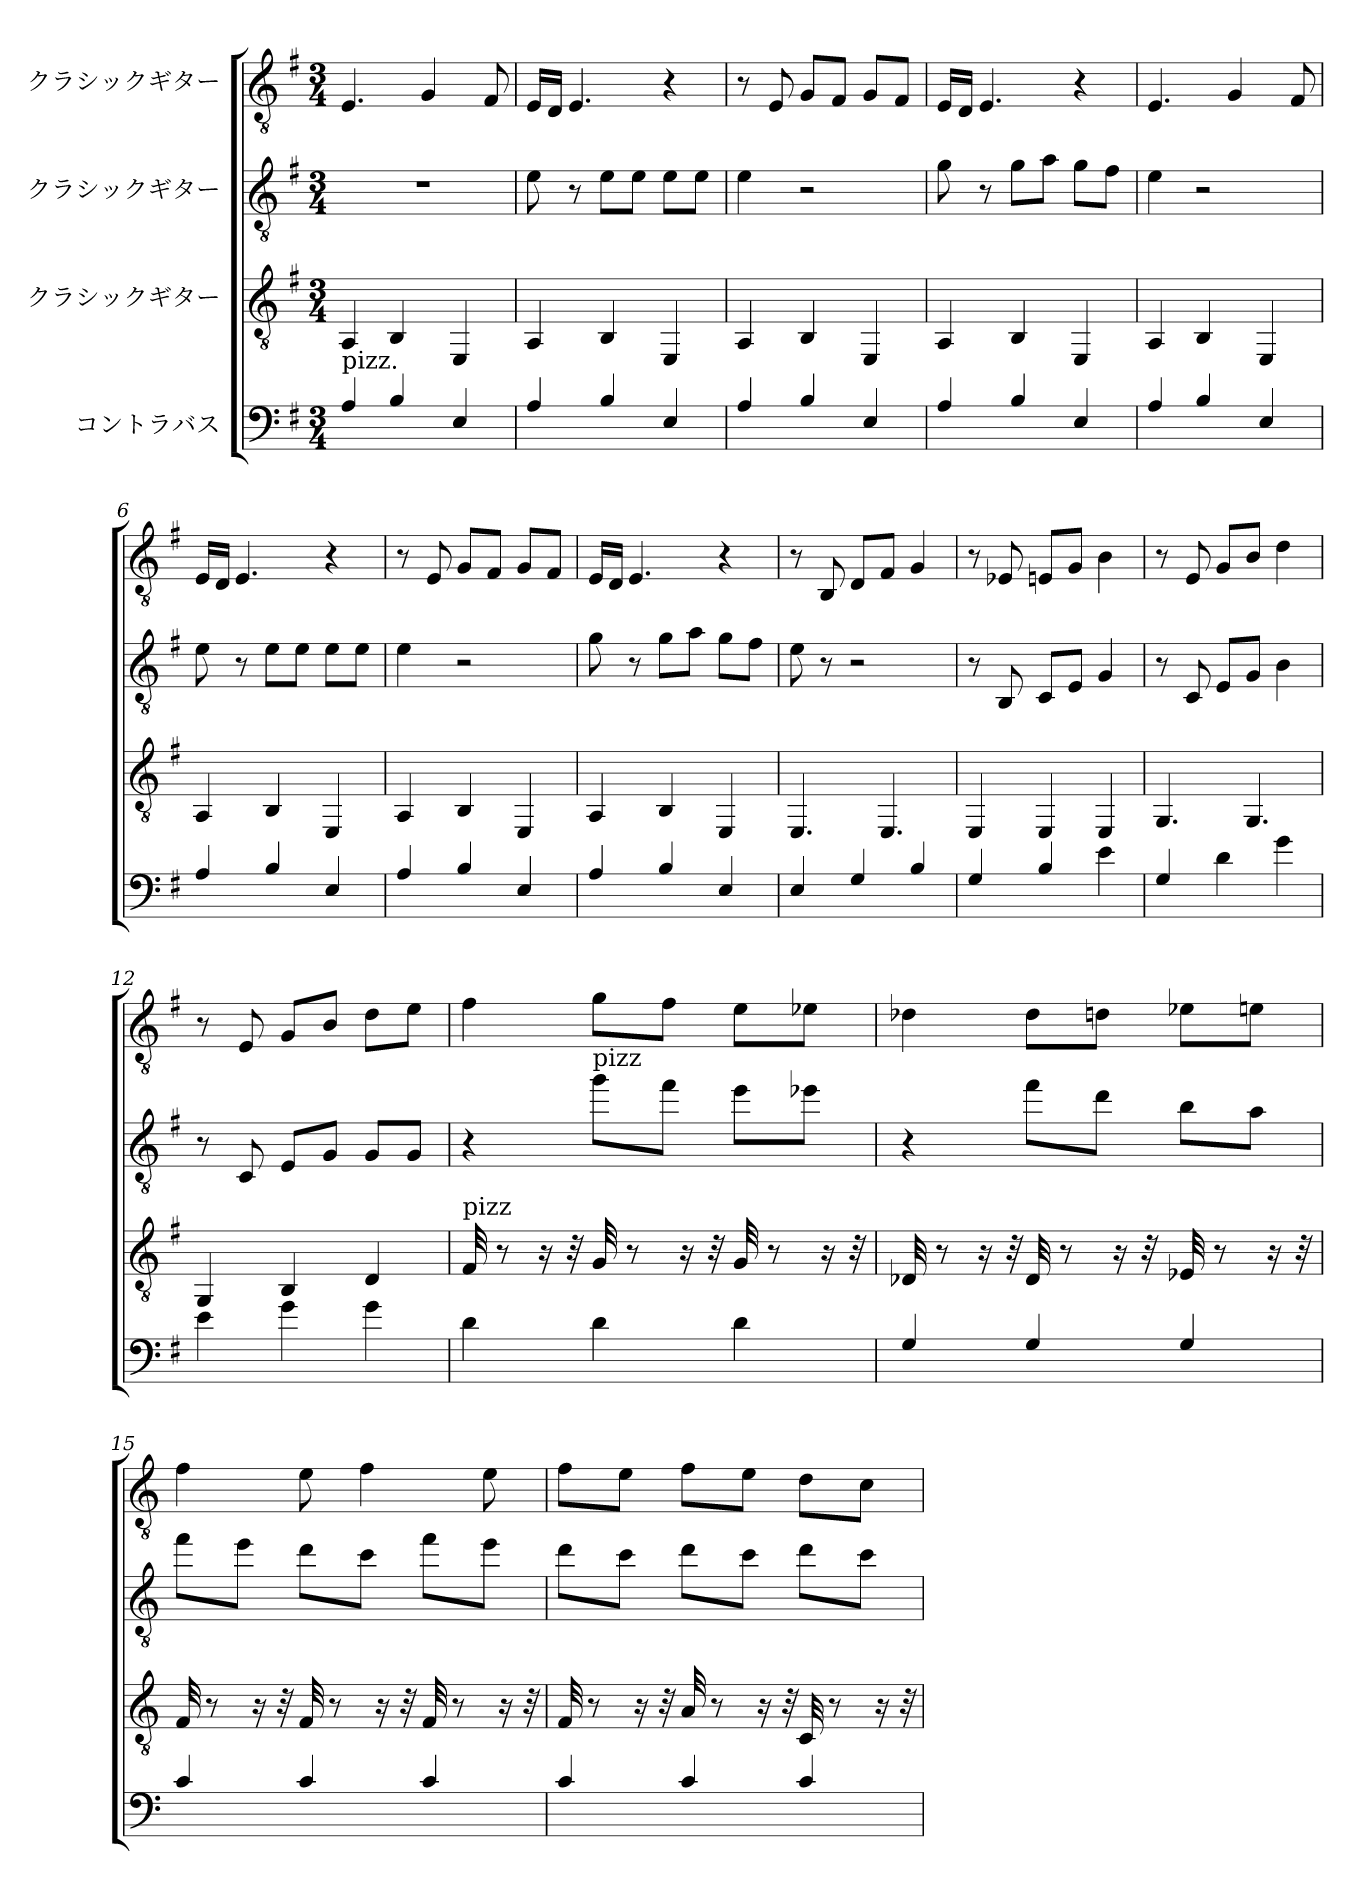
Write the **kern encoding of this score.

**kern	**kern	**kern	**kern
*part4	*part3	*part2	*part1
*staff4	*staff3	*staff2	*staff1
*I"コントラバス	*I"クラシックギター	*I"クラシックギター	*I"クラシックギター
*clefF4	*clefGv2	*clefGv2	*clefGv2
*ITrd7c12	*	*	*
*k[f#]	*k[f#]	*k[f#]	*k[f#]
*M3/4	*M3/4	*M3/4	*M3/4
*MM130	*MM130	*MM130	*MM130
=1	=1	=1	=1
!LO:TX:a:t=pizz.	!	!	!
4AA/	4AA/	2.r	4.E/
4BB/	4BB/	.	.
.	.	.	4G/
4EE/	4EE/	.	.
.	.	.	8F#/
=2	=2	=2	=2
4AA/	4AA/	8e\	16E/LL
.	.	.	16D/JJ
.	.	8r	4.E/
4BB/	4BB/	8e\L	.
.	.	8e\J	.
4EE/	4EE/	8e\L	4r
.	.	8e\J	.
=3	=3	=3	=3
4AA/	4AA/	4e\	8r
.	.	.	8E/
4BB/	4BB/	2r	8G/L
.	.	.	8F#/J
4EE/	4EE/	.	8G/L
.	.	.	8F#/J
=4	=4	=4	=4
4AA/	4AA/	8g\	16E/LL
.	.	.	16D/JJ
.	.	8r	4.E/
4BB/	4BB/	8g\L	.
.	.	8a\J	.
4EE/	4EE/	8g\L	4r
.	.	8f#\J	.
=5	=5	=5	=5
4AA/	4AA/	4e\	4.E/
4BB/	4BB/	2r	.
.	.	.	4G/
4EE/	4EE/	.	.
.	.	.	8F#/
!!LO:LB:g=z
=6	=6	=6	=6
4AA/	4AA/	8e\	16E/LL
.	.	.	16D/JJ
.	.	8r	4.E/
4BB/	4BB/	8e\L	.
.	.	8e\J	.
4EE/	4EE/	8e\L	4r
.	.	8e\J	.
=7	=7	=7	=7
4AA/	4AA/	4e\	8r
.	.	.	8E/
4BB/	4BB/	2r	8G/L
.	.	.	8F#/J
4EE/	4EE/	.	8G/L
.	.	.	8F#/J
=8	=8	=8	=8
4AA/	4AA/	8g\	16E/LL
.	.	.	16D/JJ
.	.	8r	4.E/
4BB/	4BB/	8g\L	.
.	.	8a\J	.
4EE/	4EE/	8g\L	4r
.	.	8f#\J	.
=9	=9	=9	=9
4EE/	4.EEi/	8e\	8r
.	.	8r	8BB/
4GG/	.	2r	8D/L
.	4.EEi/	.	8F#/J
4BB/	.	.	4G/
=10	=10	=10	=10
4GG/	4EE/	8r	8r
.	.	8BB/	8E-X/
4BB/	4EE/	8C/L	8En/L
.	.	8E/J	8G/J
4E\	4EE/	4G/	4B\
=11	=11	=11	=11
4GG/	4.GG/	8r	8r
.	.	8C/	8E/
4D\	.	8E/L	8G/L
.	4.GG/	8G/J	8B/J
4G\	.	4B\	4d\
!!LO:LB:g=z
=12	=12	=12	=12
4E\	4GG/	8r	8r
.	.	8C/	8E/
4G\	4BB/	8E/L	8G/L
.	.	8G/J	8B/J
4G\	4D/	8G/L	8d\L
.	.	8G/J	8e\J
=13	=13	=13	=13
*k[]	*k[]	*k[]	*k[]
!	!LO:TX:a:t=pizz	!	!
4D\	32F/	4r	4f\
.	8r	.	.
.	16r	.	.
.	32r	.	.
!	!	!LO:TX:a:t=pizz	!
4D\	32G/	8gg\L	8g\L
.	8r	.	.
.	.	8ff\J	8f\J
.	16r	.	.
.	32r	.	.
4D\	32G/	8ee\L	8e\L
.	8r	.	.
.	.	8ee-X\J	8e-X\J
.	16r	.	.
.	32r	.	.
=14	=14	=14	=14
4GG/	32D-X/	4r	4d-X\
.	8r	.	.
.	16r	.	.
.	32r	.	.
4GG/	32D-/	8ff\L	8d-\L
.	8r	.	.
.	.	8dd\J	8dn\J
.	16r	.	.
.	32r	.	.
4GG/	32E-X/	8b\L	8e-X\L
.	8r	.	.
.	.	8a\J	8en\J
.	16r	.	.
.	32r	.	.
!!LO:PB:g=z
=15	=15	=15	=15
4C/	32F/	8ff\L	4f\
.	8r	.	.
.	.	8ee\J	.
.	16r	.	.
.	32r	.	.
4C/	32F/	8dd\L	8e\
.	8r	.	.
.	.	8cc\J	4f\
.	16r	.	.
.	32r	.	.
4C/	32F/	8ff\L	.
.	8r	.	.
.	.	8ee\J	8e\
.	16r	.	.
.	32r	.	.
=16	=16	=16	=16
4C/	32F/	8dd\L	8f\L
.	8r	.	.
.	.	8cc\J	8e\J
.	16r	.	.
.	32r	.	.
4C/	32A/	8dd\L	8f\L
.	8r	.	.
.	.	8cc\J	8e\J
.	16r	.	.
.	32r	.	.
4C/	32C/	8dd\L	8d\L
.	8r	.	.
.	.	8cc\J	8c\J
.	16r	.	.
.	32r	.	.
=	=	=	=
*-	*-	*-	*-
